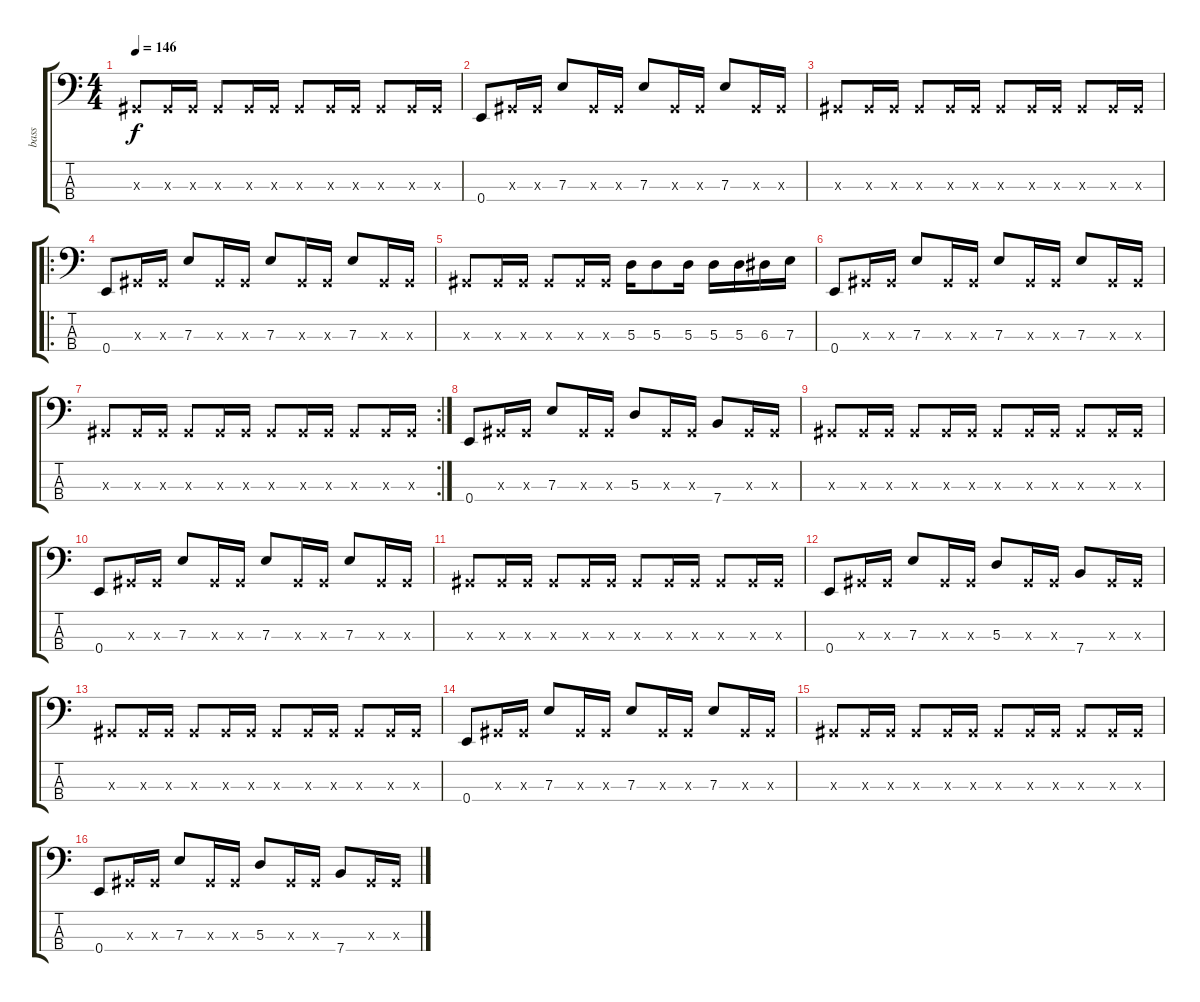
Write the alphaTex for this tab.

\track ("bass" "bass") {instrument electricbasspick}
\staff {score tabs}
\tuning (G2 D2 A1 E1) {hide}
\ts (4 4)
\tempo 146
\clef f4
\ks c
-1.3{x}.8{dy f} -1.3{x}.16 -1.3{x}.16 -1.3{x}.8 -1.3{x}.16 -1.3{x}.16 -1.3{x}.8 -1.3{x}.16 -1.3{x}.16 -1.3{x}.8 -1.3{x}.16 -1.3{x}.16 |
0.4.8 -1.3{x}.16 -1.3{x}.16 7.3.8 -1.3{x}.16 -1.3{x}.16 7.3.8 -1.3{x}.16 -1.3{x}.16 7.3.8 -1.3{x}.16 -1.3{x}.16 |
-1.3{x}.8 -1.3{x}.16 -1.3{x}.16 -1.3{x}.8 -1.3{x}.16 -1.3{x}.16 -1.3{x}.8 -1.3{x}.16 -1.3{x}.16 -1.3{x}.8 -1.3{x}.16 -1.3{x}.16 |
\ro
0.4.8 -1.3{x}.16 -1.3{x}.16 7.3.8 -1.3{x}.16 -1.3{x}.16 7.3.8 -1.3{x}.16 -1.3{x}.16 7.3.8 -1.3{x}.16 -1.3{x}.16 |
-1.3{x}.8 -1.3{x}.16 -1.3{x}.16 -1.3{x}.8 -1.3{x}.16 -1.3{x}.16 5.3.16 5.3.8 5.3.16 5.3.16 5.3.16 6.3.16 7.3.16 |
0.4.8 -1.3{x}.16 -1.3{x}.16 7.3.8 -1.3{x}.16 -1.3{x}.16 7.3.8 -1.3{x}.16 -1.3{x}.16 7.3.8 -1.3{x}.16 -1.3{x}.16 |
\rc 2
-1.3{x}.8 -1.3{x}.16 -1.3{x}.16 -1.3{x}.8 -1.3{x}.16 -1.3{x}.16 -1.3{x}.8 -1.3{x}.16 -1.3{x}.16 -1.3{x}.8 -1.3{x}.16 -1.3{x}.16 |
0.4.8 -1.3{x}.16 -1.3{x}.16 7.3.8 -1.3{x}.16 -1.3{x}.16 5.3.8 -1.3{x}.16 -1.3{x}.16 7.4.8 -1.3{x}.16 -1.3{x}.16 |
-1.3{x}.8 -1.3{x}.16 -1.3{x}.16 -1.3{x}.8 -1.3{x}.16 -1.3{x}.16 -1.3{x}.8 -1.3{x}.16 -1.3{x}.16 -1.3{x}.8 -1.3{x}.16 -1.3{x}.16 |
0.4.8 -1.3{x}.16 -1.3{x}.16 7.3.8 -1.3{x}.16 -1.3{x}.16 7.3.8 -1.3{x}.16 -1.3{x}.16 7.3.8 -1.3{x}.16 -1.3{x}.16 |
-1.3{x}.8 -1.3{x}.16 -1.3{x}.16 -1.3{x}.8 -1.3{x}.16 -1.3{x}.16 -1.3{x}.8 -1.3{x}.16 -1.3{x}.16 -1.3{x}.8 -1.3{x}.16 -1.3{x}.16 |
0.4.8 -1.3{x}.16 -1.3{x}.16 7.3.8 -1.3{x}.16 -1.3{x}.16 5.3.8 -1.3{x}.16 -1.3{x}.16 7.4.8 -1.3{x}.16 -1.3{x}.16 |
-1.3{x}.8 -1.3{x}.16 -1.3{x}.16 -1.3{x}.8 -1.3{x}.16 -1.3{x}.16 -1.3{x}.8 -1.3{x}.16 -1.3{x}.16 -1.3{x}.8 -1.3{x}.16 -1.3{x}.16 |
0.4.8 -1.3{x}.16 -1.3{x}.16 7.3.8 -1.3{x}.16 -1.3{x}.16 7.3.8 -1.3{x}.16 -1.3{x}.16 7.3.8 -1.3{x}.16 -1.3{x}.16 |
-1.3{x}.8 -1.3{x}.16 -1.3{x}.16 -1.3{x}.8 -1.3{x}.16 -1.3{x}.16 -1.3{x}.8 -1.3{x}.16 -1.3{x}.16 -1.3{x}.8 -1.3{x}.16 -1.3{x}.16 |
0.4.8 -1.3{x}.16 -1.3{x}.16 7.3.8 -1.3{x}.16 -1.3{x}.16 5.3.8 -1.3{x}.16 -1.3{x}.16 7.4.8 -1.3{x}.16 -1.3{x}.16
